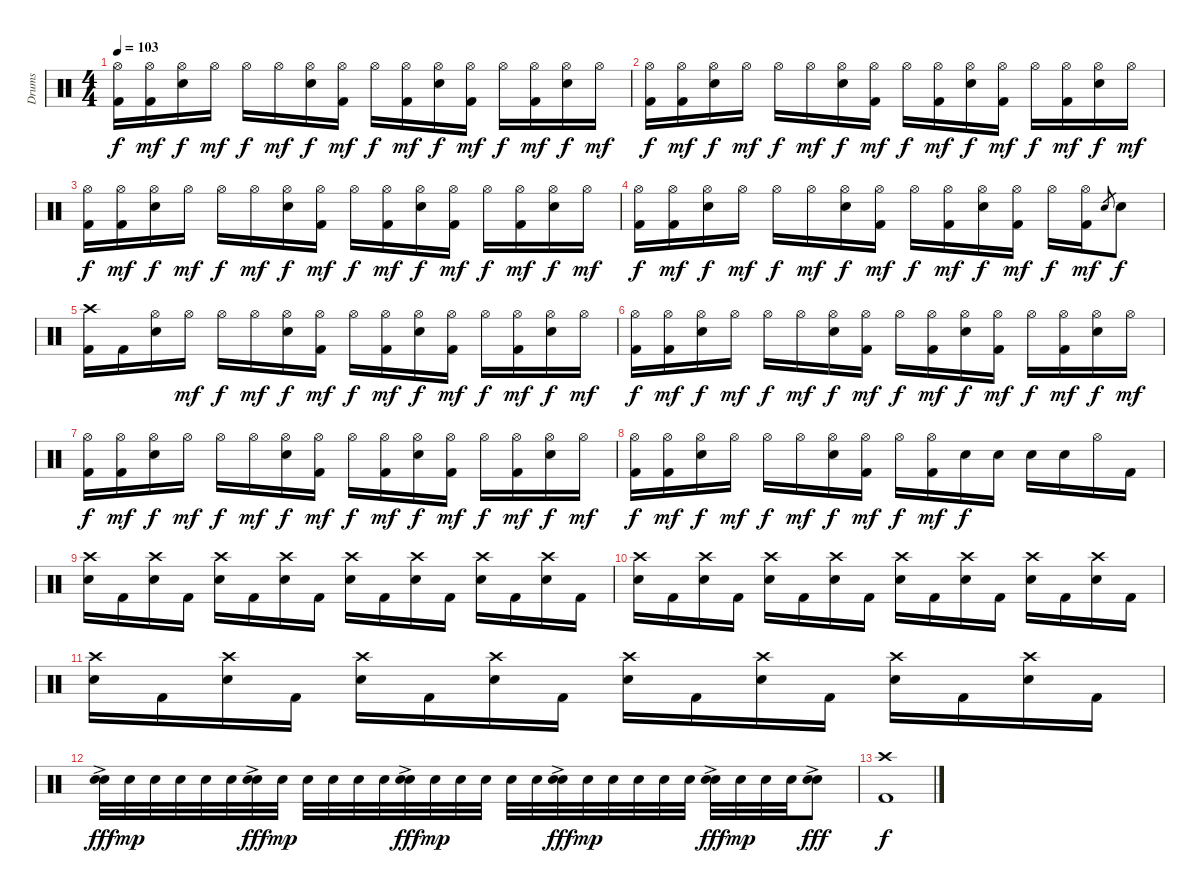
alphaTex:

\track ("Drums" "Drums") {instrument percussion}
\staff {score}
\articulation defaults
\ts (4 4)
\tempo 103
\clef neutral
\ks c
("Hi-Hat (open)" "Kick (hit) 2").16{dy f} ("Hi-Hat (open)" "Kick (hit) 2").16{dy mf} ("Hi-Hat (open)" "Electric Snare (hit)").16{dy f} "Hi-Hat (open)".16{dy mf} "Hi-Hat (open)".16{dy f} "Hi-Hat (open)".16{dy mf} ("Hi-Hat (open)" "Electric Snare (hit)").16{dy f} ("Hi-Hat (open)" "Kick (hit) 2").16{dy mf} "Hi-Hat (open)".16{dy f} ("Hi-Hat (open)" "Kick (hit) 2").16{dy mf} ("Hi-Hat (open)" "Electric Snare (hit)").16{dy f} ("Hi-Hat (open)" "Kick (hit) 2").16{dy mf} "Hi-Hat (open)".16{dy f} ("Hi-Hat (open)" "Kick (hit) 2").16{dy mf} ("Hi-Hat (open)" "Electric Snare (hit)").16{dy f} "Hi-Hat (open)".16{dy mf} |
("Hi-Hat (open)" "Kick (hit) 2").16{dy f} ("Hi-Hat (open)" "Kick (hit) 2").16{dy mf} ("Hi-Hat (open)" "Electric Snare (hit)").16{dy f} "Hi-Hat (open)".16{dy mf} "Hi-Hat (open)".16{dy f} "Hi-Hat (open)".16{dy mf} ("Hi-Hat (open)" "Electric Snare (hit)").16{dy f} ("Hi-Hat (open)" "Kick (hit) 2").16{dy mf} "Hi-Hat (open)".16{dy f} ("Hi-Hat (open)" "Kick (hit) 2").16{dy mf} ("Hi-Hat (open)" "Electric Snare (hit)").16{dy f} ("Hi-Hat (open)" "Kick (hit) 2").16{dy mf} "Hi-Hat (open)".16{dy f} ("Hi-Hat (open)" "Kick (hit) 2").16{dy mf} ("Hi-Hat (open)" "Electric Snare (hit)").16{dy f} "Hi-Hat (open)".16{dy mf} |
("Hi-Hat (open)" "Kick (hit) 2").16{dy f} ("Hi-Hat (open)" "Kick (hit) 2").16{dy mf} ("Hi-Hat (open)" "Electric Snare (hit)").16{dy f} "Hi-Hat (open)".16{dy mf} "Hi-Hat (open)".16{dy f} "Hi-Hat (open)".16{dy mf} ("Hi-Hat (open)" "Electric Snare (hit)").16{dy f} ("Hi-Hat (open)" "Kick (hit) 2").16{dy mf} "Hi-Hat (open)".16{dy f} ("Hi-Hat (open)" "Kick (hit) 2").16{dy mf} ("Hi-Hat (open)" "Electric Snare (hit)").16{dy f} ("Hi-Hat (open)" "Kick (hit) 2").16{dy mf} "Hi-Hat (open)".16{dy f} ("Hi-Hat (open)" "Kick (hit) 2").16{dy mf} ("Hi-Hat (open)" "Electric Snare (hit)").16{dy f} "Hi-Hat (open)".16{dy mf} |
("Hi-Hat (open)" "Kick (hit) 2").16{dy f} ("Hi-Hat (open)" "Kick (hit) 2").16{dy mf} ("Hi-Hat (open)" "Electric Snare (hit)").16{dy f} "Hi-Hat (open)".16{dy mf} "Hi-Hat (open)".16{dy f} "Hi-Hat (open)".16{dy mf} ("Hi-Hat (open)" "Electric Snare (hit)").16{dy f} ("Hi-Hat (open)" "Kick (hit) 2").16{dy mf} "Hi-Hat (open)".16{dy f} ("Hi-Hat (open)" "Kick (hit) 2").16{dy mf} ("Hi-Hat (open)" "Electric Snare (hit)").16{dy f} ("Hi-Hat (open)" "Kick (hit) 2").16{dy mf} "Hi-Hat (open)".16{dy f} ("Hi-Hat (open)" "Kick (hit) 2").16{dy mf} "Electric Snare (hit)".8{gr} "Electric Snare (hit)".8{dy f} |
("Crash high (hit)" "Kick (hit) 2").16 "Kick (hit) 2".16 ("Hi-Hat (open)" "Electric Snare (hit)").16 "Hi-Hat (open)".16{dy mf} "Hi-Hat (open)".16{dy f} "Hi-Hat (open)".16{dy mf} ("Hi-Hat (open)" "Electric Snare (hit)").16{dy f} ("Hi-Hat (open)" "Kick (hit) 2").16{dy mf} "Hi-Hat (open)".16{dy f} ("Hi-Hat (open)" "Kick (hit) 2").16{dy mf} ("Hi-Hat (open)" "Electric Snare (hit)").16{dy f} ("Hi-Hat (open)" "Kick (hit) 2").16{dy mf} "Hi-Hat (open)".16{dy f} ("Hi-Hat (open)" "Kick (hit) 2").16{dy mf} ("Hi-Hat (open)" "Electric Snare (hit)").16{dy f} "Hi-Hat (open)".16{dy mf} |
("Hi-Hat (open)" "Kick (hit) 2").16{dy f} ("Hi-Hat (open)" "Kick (hit) 2").16{dy mf} ("Hi-Hat (open)" "Electric Snare (hit)").16{dy f} "Hi-Hat (open)".16{dy mf} "Hi-Hat (open)".16{dy f} "Hi-Hat (open)".16{dy mf} ("Hi-Hat (open)" "Electric Snare (hit)").16{dy f} ("Hi-Hat (open)" "Kick (hit) 2").16{dy mf} "Hi-Hat (open)".16{dy f} ("Hi-Hat (open)" "Kick (hit) 2").16{dy mf} ("Hi-Hat (open)" "Electric Snare (hit)").16{dy f} ("Hi-Hat (open)" "Kick (hit) 2").16{dy mf} "Hi-Hat (open)".16{dy f} ("Hi-Hat (open)" "Kick (hit) 2").16{dy mf} ("Hi-Hat (open)" "Electric Snare (hit)").16{dy f} "Hi-Hat (open)".16{dy mf} |
("Hi-Hat (open)" "Kick (hit) 2").16{dy f} ("Hi-Hat (open)" "Kick (hit) 2").16{dy mf} ("Hi-Hat (open)" "Electric Snare (hit)").16{dy f} "Hi-Hat (open)".16{dy mf} "Hi-Hat (open)".16{dy f} "Hi-Hat (open)".16{dy mf} ("Hi-Hat (open)" "Electric Snare (hit)").16{dy f} ("Hi-Hat (open)" "Kick (hit) 2").16{dy mf} "Hi-Hat (open)".16{dy f} ("Hi-Hat (open)" "Kick (hit) 2").16{dy mf} ("Hi-Hat (open)" "Electric Snare (hit)").16{dy f} ("Hi-Hat (open)" "Kick (hit) 2").16{dy mf} "Hi-Hat (open)".16{dy f} ("Hi-Hat (open)" "Kick (hit) 2").16{dy mf} ("Hi-Hat (open)" "Electric Snare (hit)").16{dy f} "Hi-Hat (open)".16{dy mf} |
("Hi-Hat (open)" "Kick (hit) 2").16{dy f} ("Hi-Hat (open)" "Kick (hit) 2").16{dy mf} ("Hi-Hat (open)" "Electric Snare (hit)").16{dy f} "Hi-Hat (open)".16{dy mf} "Hi-Hat (open)".16{dy f} "Hi-Hat (open)".16{dy mf} ("Hi-Hat (open)" "Electric Snare (hit)").16{dy f} ("Hi-Hat (open)" "Kick (hit) 2").16{dy mf} "Hi-Hat (open)".16{dy f} ("Hi-Hat (open)" "Kick (hit) 2").16{dy mf} "Electric Snare (hit)".16{dy f} "Electric Snare (hit)".16 "Electric Snare (hit)".16 "Electric Snare (hit)".16 "Hi-Hat (open)".16 "Kick (hit) 2".16 |
("Crash high (hit)" "Electric Snare (hit)").16 "Kick (hit) 2".16 ("Crash high (hit)" "Electric Snare (hit)").16 "Kick (hit) 2".16 ("Crash high (hit)" "Electric Snare (hit)").16 "Kick (hit) 2".16 ("Crash high (hit)" "Electric Snare (hit)").16 "Kick (hit) 2".16 ("Crash high (hit)" "Electric Snare (hit)").16 "Kick (hit) 2".16 ("Crash high (hit)" "Electric Snare (hit)").16 "Kick (hit) 2".16 ("Crash high (hit)" "Electric Snare (hit)").16 "Kick (hit) 2".16 ("Crash high (hit)" "Electric Snare (hit)").16 "Kick (hit) 2".16 |
("Crash high (hit)" "Electric Snare (hit)").16 "Kick (hit) 2".16 ("Crash high (hit)" "Electric Snare (hit)").16 "Kick (hit) 2".16 ("Crash high (hit)" "Electric Snare (hit)").16 "Kick (hit) 2".16 ("Crash high (hit)" "Electric Snare (hit)").16 "Kick (hit) 2".16 ("Crash high (hit)" "Electric Snare (hit)").16 "Kick (hit) 2".16 ("Crash high (hit)" "Electric Snare (hit)").16 "Kick (hit) 2".16 ("Crash high (hit)" "Electric Snare (hit)").16 "Kick (hit) 2".16 ("Crash high (hit)" "Electric Snare (hit)").16 "Kick (hit) 2".16 |
("Crash high (hit)" "Electric Snare (hit)").16 "Kick (hit) 2".16 ("Crash high (hit)" "Electric Snare (hit)").16 "Kick (hit) 2".16 ("Crash high (hit)" "Electric Snare (hit)").16 "Kick (hit) 2".16 ("Crash high (hit)" "Electric Snare (hit)").16 "Kick (hit) 2".16 ("Crash high (hit)" "Electric Snare (hit)").16 "Kick (hit) 2".16 ("Crash high (hit)" "Electric Snare (hit)").16 "Kick (hit) 2".16 ("Crash high (hit)" "Electric Snare (hit)").16 "Kick (hit) 2".16 ("Crash high (hit)" "Electric Snare (hit)").16 "Kick (hit) 2".16 |
("Electric Snare (hit)" "Electric Snare (hit)"{ac}).32{dy fff} "Electric Snare (hit)".32{dy mp} "Electric Snare (hit)".32 "Electric Snare (hit)".32 "Electric Snare (hit)".32 "Electric Snare (hit)".32 ("Electric Snare (hit)" "Electric Snare (hit)"{ac}).32{dy fff} "Electric Snare (hit)".32{dy mp} "Electric Snare (hit)".32 "Electric Snare (hit)".32 "Electric Snare (hit)".32 "Electric Snare (hit)".32 ("Electric Snare (hit)" "Electric Snare (hit)"{ac}).32{dy fff} "Electric Snare (hit)".32{dy mp} "Electric Snare (hit)".32 "Electric Snare (hit)".32 "Electric Snare (hit)".32 "Electric Snare (hit)".32 ("Electric Snare (hit)" "Electric Snare (hit)"{ac}).32{dy fff} "Electric Snare (hit)".32{dy mp} "Electric Snare (hit)".32 "Electric Snare (hit)".32 "Electric Snare (hit)".32 "Electric Snare (hit)".32 ("Electric Snare (hit)" "Electric Snare (hit)"{ac}).32{dy fff} "Electric Snare (hit)".32{dy mp} "Electric Snare (hit)".32 "Electric Snare (hit)".32 ("Electric Snare (hit)" "Electric Snare (hit)"{ac}).8{dy fff} |
("Crash high (hit)" "Kick (hit) 2").1{dy f}
